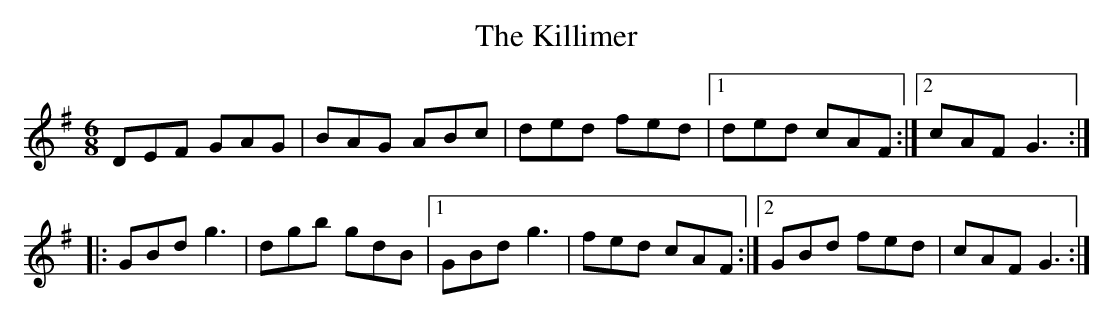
X:1
T:Killimer, The
M:6/8
L:1/8
K:G
DEF GAG|BAG ABc|ded fed|1 ded cAF:|2 cAF G3:|!
|:GBd g3|dgb gdB|1 GBd g3|fed cAF:|2 GBd fed|cAF G3:|!
